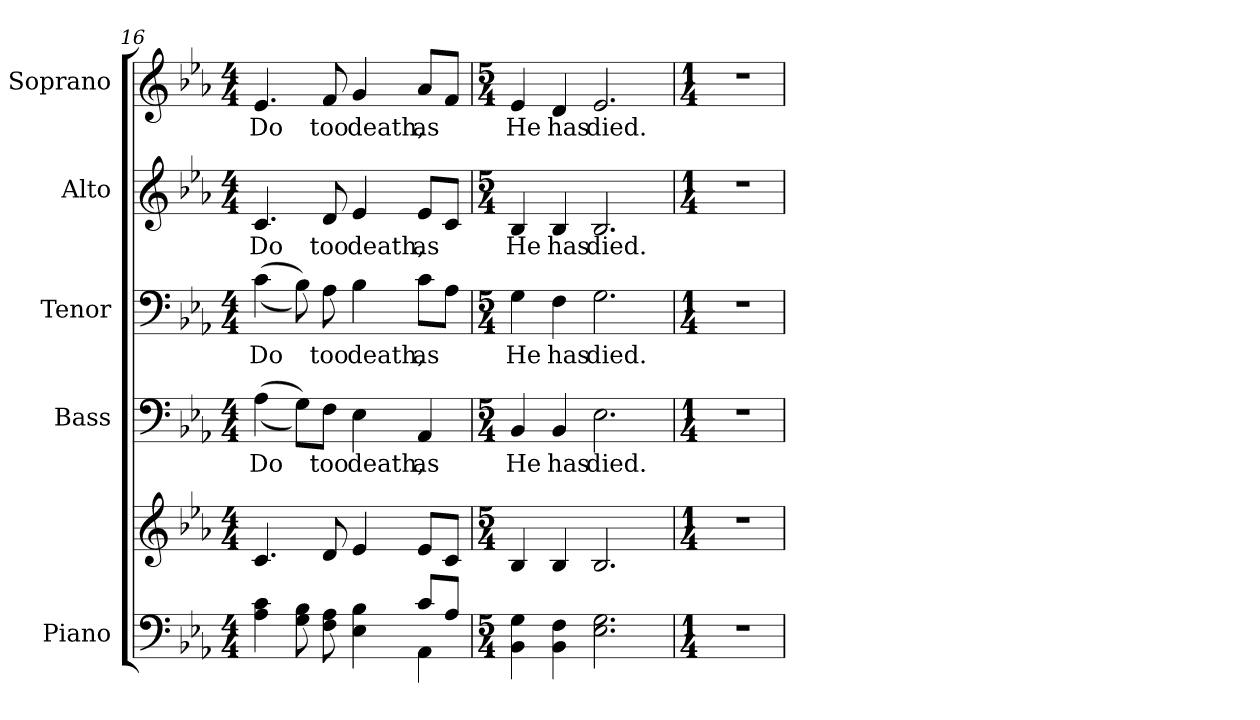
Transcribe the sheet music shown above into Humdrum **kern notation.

**kern	**kern	**kern	**text	**kern	**text	**kern	**text	**kern	**text
*part5	*part5	*part4	*part4	*part3	*part3	*part2	*part2	*part1	*part1
*staff6	*staff5	*staff4	*staff4	*staff3	*staff3	*staff2	*staff2	*staff1	*staff1
*I"Piano	*	*I"Bass	*	*I"Tenor	*	*I"Alto	*	*I"Soprano	*
*I'Pno.	*	*I'B.	*	*I'T.	*	*I'A.	*	*I'S.	*
*clefF4	*clefG2	*clefF4	*	*clefF4	*	*clefG2	*	*clefG2	*
*k[b-e-a-]	*k[b-e-a-]	*k[b-e-a-]	*	*k[b-e-a-]	*	*k[b-e-a-]	*	*k[b-e-a-]	*
*E-:	*E-:	*E-:	*	*E-:	*	*E-:	*	*E-:	*
*M4/4	*M4/4	*M4/4	*	*M4/4	*	*M4/4	*	*M4/4	*
=16	=16	=16	=16	=16	=16	=16	=16	=16	=16
*^	*	*	*	*	*	*	*	*	*
!	!	!	!	!LO:LY:b:color=#000000	!	!	!	!	!	!
!	!	!	!	!	!	!LO:LY:b:color=#000000	!	!	!	!
!	!	!	!	!	!	!	!	!LO:LY:b:color=#000000	!	!
!	!	!	!	!	!	!	!	!	!	!LO:LY:b:color=#000000
4A-i\ 4ci	2ryy	4.ci/	((4A-i\	Do	((4ci\	Do	4.ci/	Do	4.e-i/	Do
8Gi\ 8B-i	.	.	8Gi\L))	.	8B-i\))	.	.	.	.	.
!	!	!	!	!LO:LY:b:color=#000000	!	!	!	!	!	!
!	!	!	!	!	!	!LO:LY:b:color=#000000	!	!	!	!
!	!	!	!	!	!	!	!	!LO:LY:b:color=#000000	!	!
!	!	!	!	!	!	!	!	!	!	!LO:LY:b:color=#000000
8Fi\ 8A-i	.	8di/	8Fi\J	too	8A-i\	too	8di/	too	8fi/	too
!	!	!	!	!LO:LY:b:color=#000000	!	!	!	!	!	!
!	!	!	!	!	!	!LO:LY:b:color=#000000	!	!	!	!
!	!	!	!	!	!	!	!	!LO:LY:b:color=#000000	!	!
!	!	!	!	!	!	!	!	!	!	!LO:LY:b:color=#000000
4E-i\ 4B-i	4ryy	4e-i/	4E-i\	death,	4B-i\	death,	4e-i/	death,	4gi/	death,
!	!	!	!	!LO:LY:b:color=#000000	!	!	!	!	!	!
!	!	!	!	!	!	!LO:LY:b:color=#000000	!	!	!	!
!	!	!	!	!	!	!	!	!LO:LY:b:color=#000000	!	!
!	!	!	!	!	!	!	!	!	!	!LO:LY:b:color=#000000
8ci/L	4AA-i\	8e-i/L	4AA-i/	as	8ci\L	as	8e-i/L	as	8a-i/L	as
8A-i/J	.	8ci/J	.	.	8A-i\J	.	8ci/J	.	8fi/J	.
*v	*v	*	*	*	*	*	*	*	*	*
!!LO:PB:g=z
=17	=17	=17	=17	=17	=17	=17	=17	=17	=17
*M5/4	*M5/4	*M5/4	*	*M5/4	*	*M5/4	*	*M5/4	*
!	!	!	!LO:LY:b:color=#000000	!	!	!	!	!	!
!	!	!	!	!	!LO:LY:b:color=#000000	!	!	!	!
!	!	!	!	!	!	!	!LO:LY:b:color=#000000	!	!
!	!	!	!	!	!	!	!	!	!LO:LY:b:color=#000000
4BB-i\ 4Gi	4B-i/	4BB-i/	He	4Gi\	He	4B-i/	He	4e-i/	He
!	!	!	!LO:LY:b:color=#000000	!	!	!	!	!	!
!	!	!	!	!	!LO:LY:b:color=#000000	!	!	!	!
!	!	!	!	!	!	!	!LO:LY:b:color=#000000	!	!
!	!	!	!	!	!	!	!	!	!LO:LY:b:color=#000000
4BB-i\ 4Fi	4B-i/	4BB-i/	has	4Fi\	has	4B-i/	has	4di/	has
!	!	!	!LO:LY:b:color=#000000	!	!	!	!	!	!
!	!	!	!	!	!LO:LY:b:color=#000000	!	!	!	!
!	!	!	!	!	!	!	!LO:LY:b:color=#000000	!	!
!	!	!	!	!	!	!	!	!	!LO:LY:b:color=#000000
2.E-i\ 2.Gi	2.B-i/	2.E-i\	died.	2.Gi\	died.	2.B-i/	died.	2.e-i/	died.
=18	=18	=18	=18	=18	=18	=18	=18	=18	=18
*M1/4	*M1/4	*M1/4	*	*M1/4	*	*M1/4	*	*M1/4	*
!LO:N:vis=1	!LO:N:vis=1	!LO:N:vis=1	!	!LO:N:vis=1	!	!LO:N:vis=1	!	!LO:N:vis=1	!
4r	4r	4r	.	4r	.	4r	.	4r	.
=	=	=	=	=	=	=	=	=	=
*-	*-	*-	*-	*-	*-	*-	*-	*-	*-
